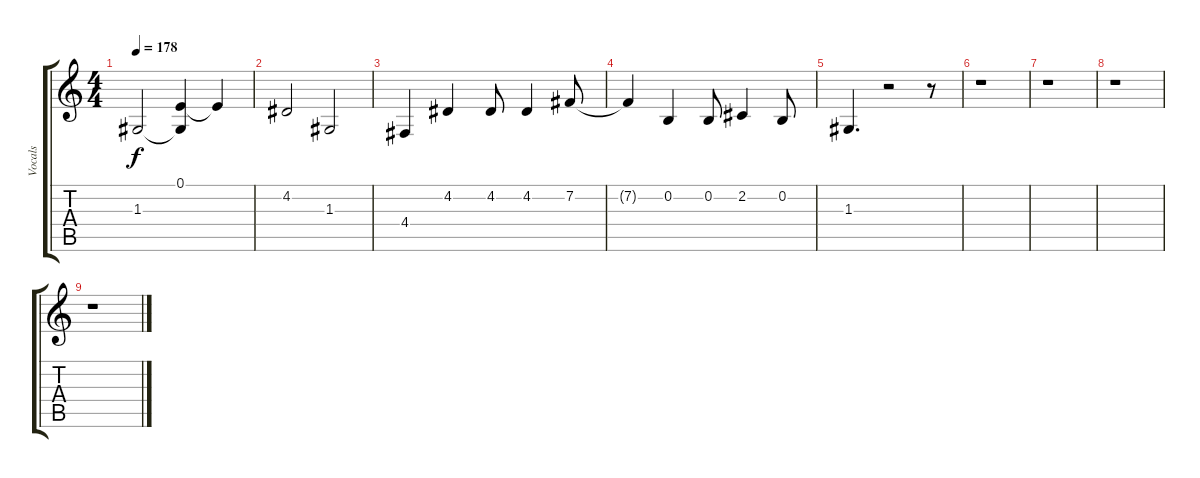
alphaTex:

\track ("Vocals" "Vocals") {instrument lead1square}
\staff {score tabs}
\tuning (E4 B3 G3 D3 A2 E2) {hide}
\ts (4 4)
\tempo 178
\clef g2
\ks c
1.3.2{dy f} (0.1 1.3{t}).4 0.1{t}.4 |
4.2.2 1.3.2 |
4.4.4 4.2.4 4.2.8 4.2.4 7.2.8 |
7.2{t}.4 0.2.4 0.2.8 2.2.4 0.2.8 |
1.3.4{d} r.2 r.8 |
r.1 |
r.1 |
r.1 |
r.1
